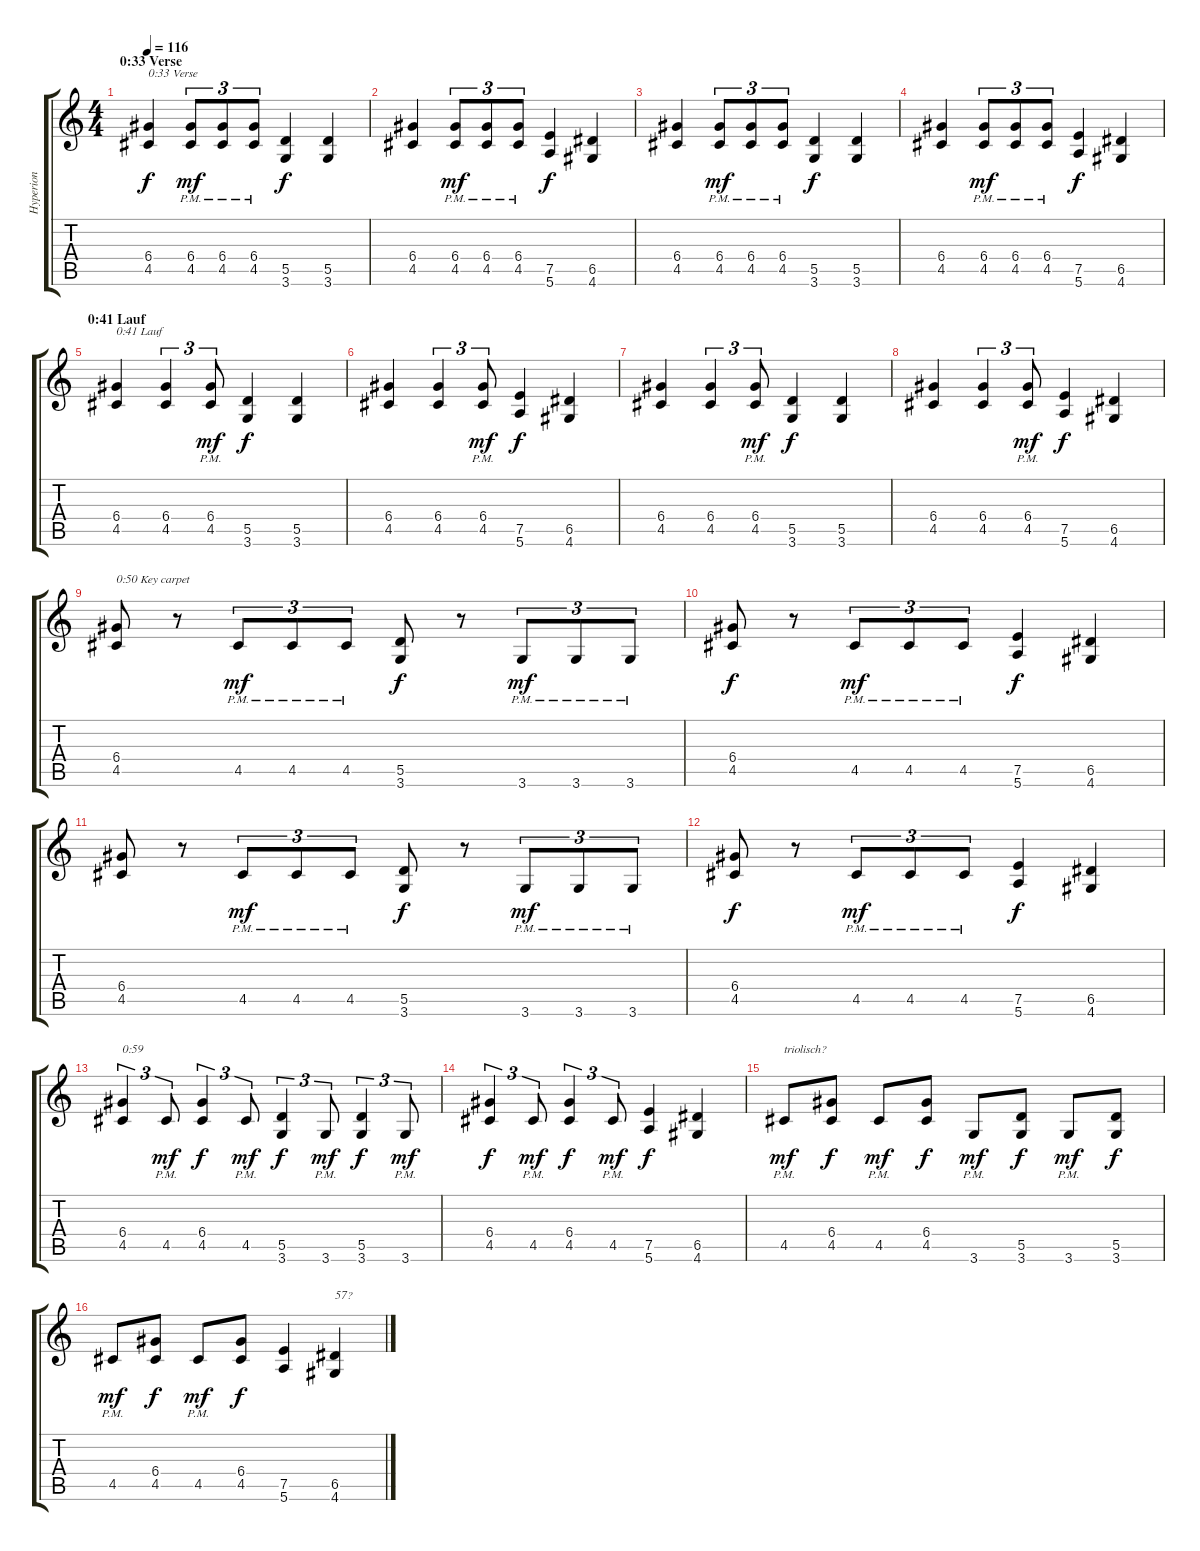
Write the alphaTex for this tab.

\track ("Hyperion" "Hyperion") {instrument distortionguitar}
\staff {score tabs}
\tuning (E4 B3 G3 D3 A2 E2) {hide}
\ts (4 4)
\section ("" "0:33 Verse")
\tempo 116
\clef g2
\ks c
(6.4 4.5).4{txt "0:33 Verse" dy f} (6.4{pm} 4.5{pm}).8{tu (3 2) dy mf} (6.4{pm} 4.5{pm}).8{tu (3 2)} (6.4{pm} 4.5{pm}).8{tu (3 2)} (5.5 3.6).4{dy f} (5.5 3.6).4 |
(6.4 4.5).4 (6.4{pm} 4.5{pm}).8{tu (3 2) dy mf} (6.4{pm} 4.5{pm}).8{tu (3 2)} (6.4{pm} 4.5{pm}).8{tu (3 2)} (7.5 5.6).4{dy f} (6.5 4.6).4 |
(6.4 4.5).4 (6.4{pm} 4.5{pm}).8{tu (3 2) dy mf} (6.4{pm} 4.5{pm}).8{tu (3 2)} (6.4{pm} 4.5{pm}).8{tu (3 2)} (5.5 3.6).4{dy f} (5.5 3.6).4 |
(6.4 4.5).4 (6.4{pm} 4.5{pm}).8{tu (3 2) dy mf} (6.4{pm} 4.5{pm}).8{tu (3 2)} (6.4{pm} 4.5{pm}).8{tu (3 2)} (7.5 5.6).4{dy f} (6.5 4.6).4 |
\section ("" "0:41 Lauf")
(6.4 4.5).4{txt "0:41 Lauf" volume 13} (6.4 4.5).4{tu (3 2)} (6.4{pm} 4.5{pm}).8{tu (3 2) dy mf} (5.5 3.6).4{dy f} (5.5 3.6).4 |
(6.4 4.5).4 (6.4 4.5).4{tu (3 2)} (6.4{pm} 4.5{pm}).8{tu (3 2) dy mf} (7.5 5.6).4{dy f} (6.5 4.6).4 |
(6.4 4.5).4 (6.4 4.5).4{tu (3 2)} (6.4{pm} 4.5{pm}).8{tu (3 2) dy mf} (5.5 3.6).4{dy f} (5.5 3.6).4 |
(6.4 4.5).4 (6.4 4.5).4{tu (3 2)} (6.4{pm} 4.5{pm}).8{tu (3 2) dy mf} (7.5 5.6).4{dy f} (6.5 4.6).4 |
(6.4 4.5).8{txt "0:50 Key carpet"} r.8 4.5{pm}.8{tu (3 2) dy mf} 4.5{pm}.8{tu (3 2)} 4.5{pm}.8{tu (3 2)} (5.5 3.6).8{dy f} r.8 3.6{pm}.8{tu (3 2) dy mf} 3.6{pm}.8{tu (3 2)} 3.6{pm}.8{tu (3 2)} |
(6.4 4.5).8{dy f} r.8 4.5{pm}.8{tu (3 2) dy mf} 4.5{pm}.8{tu (3 2)} 4.5{pm}.8{tu (3 2)} (7.5 5.6).4{dy f} (6.5 4.6).4 |
(6.4 4.5).8 r.8 4.5{pm}.8{tu (3 2) dy mf} 4.5{pm}.8{tu (3 2)} 4.5{pm}.8{tu (3 2)} (5.5 3.6).8{dy f} r.8 3.6{pm}.8{tu (3 2) dy mf} 3.6{pm}.8{tu (3 2)} 3.6{pm}.8{tu (3 2)} |
(6.4 4.5).8{dy f} r.8 4.5{pm}.8{tu (3 2) dy mf} 4.5{pm}.8{tu (3 2)} 4.5{pm}.8{tu (3 2)} (7.5 5.6).4{dy f} (6.5 4.6).4 |
(6.4 4.5).4{tu (3 2) txt "0:59"} 4.5{pm}.8{tu (3 2) dy mf} (6.4 4.5).4{tu (3 2) dy f} 4.5{pm}.8{tu (3 2) dy mf} (5.5 3.6).4{tu (3 2) dy f} 3.6{pm}.8{tu (3 2) dy mf} (5.5 3.6).4{tu (3 2) dy f} 3.6{pm}.8{tu (3 2) dy mf} |
(6.4 4.5).4{tu (3 2) dy f} 4.5{pm}.8{tu (3 2) dy mf} (6.4 4.5).4{tu (3 2) dy f} 4.5{pm}.8{tu (3 2) dy mf} (7.5 5.6).4{dy f} (6.5 4.6).4 |
4.5{pm}.8{txt "triolisch?" dy mf} (6.4 4.5).8{dy f} 4.5{pm}.8{dy mf} (6.4 4.5).8{dy f} 3.6{pm}.8{dy mf} (5.5 3.6).8{dy f} 3.6{pm}.8{dy mf} (5.5 3.6).8{dy f} |
4.5{pm}.8{dy mf} (6.4 4.5).8{dy f} 4.5{pm}.8{dy mf} (6.4 4.5).8{dy f} (7.5 5.6).4 (6.5 4.6).4{txt "57?"}
